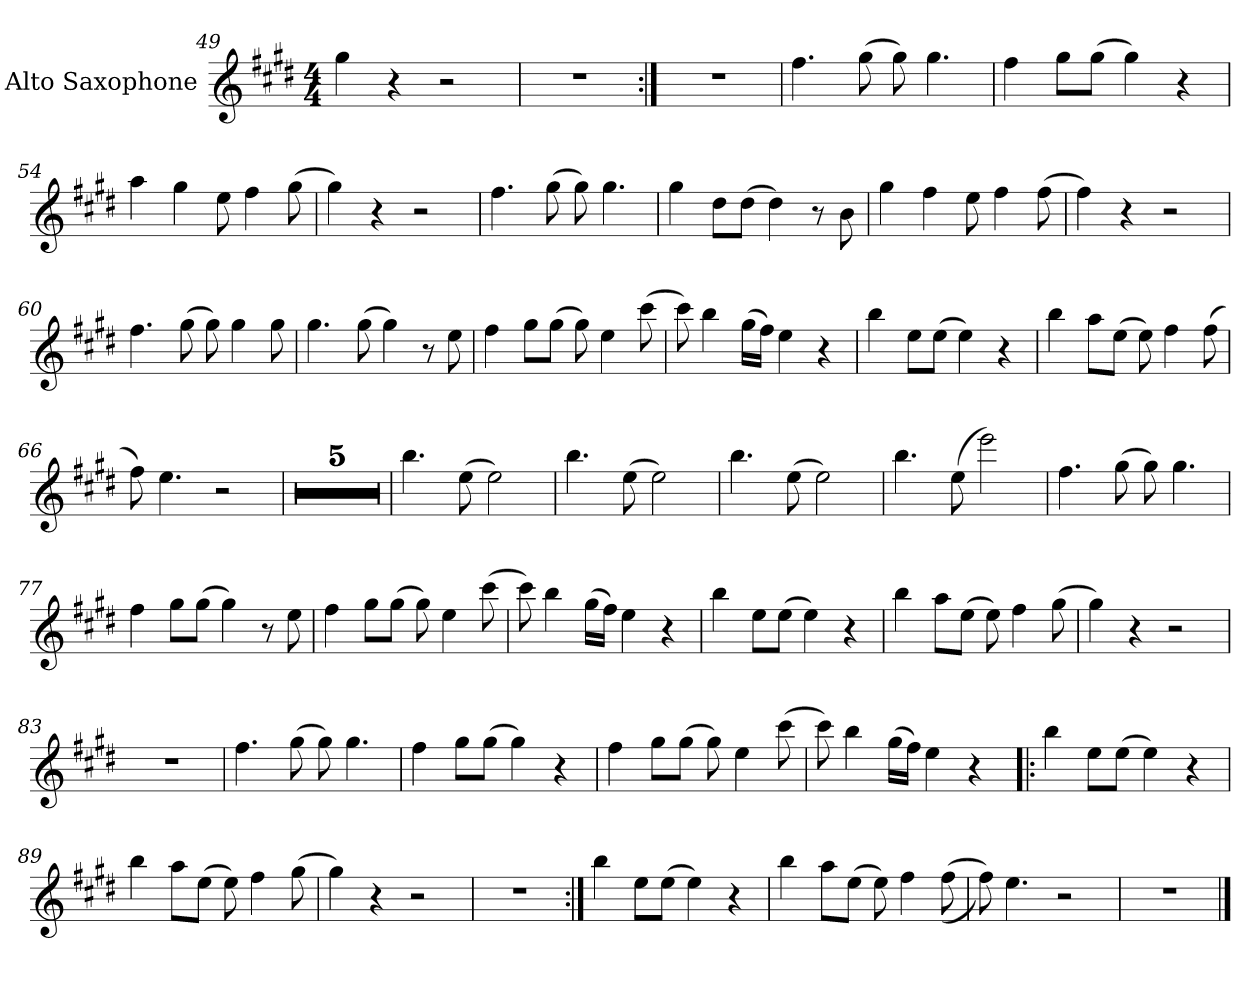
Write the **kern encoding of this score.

**kern
*part1
*staff1
*I"Alto Saxophone
*I'A. Sax.
*clefG2
*ITrd5c9
*k[f#]
*G:
*M4/4
=49
4b\
4r
2r
=50
1r
=51:|!
1r
=52
4.a\
(8b\
8b\)
4.b\
=53
4a\
8b\L
(8b\J
4b\)
4r
=54
4cc\
4b\
8g\
4a\
(8b\
!!LO:LB:g=z
=55
4b\)
4r
2r
=56
4.a\
(8b\
8b\)
4.b\
=57
4b\
8f#\L
(8f#\J
4f#\)
8r
8d\
=58
4b\
4a\
8g\
4a\
(8a\
=59
4a\)
4r
2r
=60
4.a\
(8b\
8b\)
4b\
8b\
=61
4.b\
(8b\
4b\)
8r
8g\
!!LO:LB:g=z
=62
4a\
8b\L
(8b\J
8b\)
4g\
(8ee\
=63
8ee\)
4dd\
(16b\LL
16a\JJ)
4g\
4r
=64
4dd\
8g\L
(8g\J
4g\)
4r
=65
4dd\
8cc\L
(8g\J
8g\)
4a\
(8a\
=66
8a\)
4.g\
2r
=67
1r
=68
1r
=69
1r
=70
1r
!!LO:PB:g=z
=71
1r
=72
4.dd\
(8g\
2g\)
=73
4.dd\
(8g\
2g\)
=74
4.dd\
(8g\
2g\)
=75
4.dd\
(8g\
2gg\)
=76
4.a\
(8b\
8b\)
4.b\
=77
4a\
8b\L
(8b\J
4b\)
8r
8g\
=78
4a\
8b\L
(8b\J
8b\)
4g\
(8ee\
!!LO:LB:g=z
=79
8ee\)
4dd\
(16b\LL
16a\JJ)
4g\
4r
=80
4dd\
8g\L
(8g\J
4g\)
4r
=81
4dd\
8cc\L
(8g\J
8g\)
4a\
(8b\
=82
4b\)
4r
2r
=83
1r
=84
4.a\
(8b\
8b\)
4.b\
=85
4a\
8b\L
(8b\J
4b\)
4r
!!LO:LB:g=z
=86
4a\
8b\L
(8b\J
8b\)
4g\
(8ee\
=87
8ee\)
4dd\
(16b\LL
16a\JJ)
4g\
4r
=88!|:
4dd\
8g\L
(8g\J
4g\)
4r
=89
4dd\
8cc\L
(8g\J
8g\)
4a\
(8b\
=90
4b\)
4r
2r
=91
1r
=92:|!
4dd\
8g\L
(8g\J
4g\)
4r
!!LO:LB:g=z
=93
4dd\
8cc\L
(8g\J
8g\)
4a\
((8a\
=94
8a\))
4.g\
2r
=95
1r
==
*-
